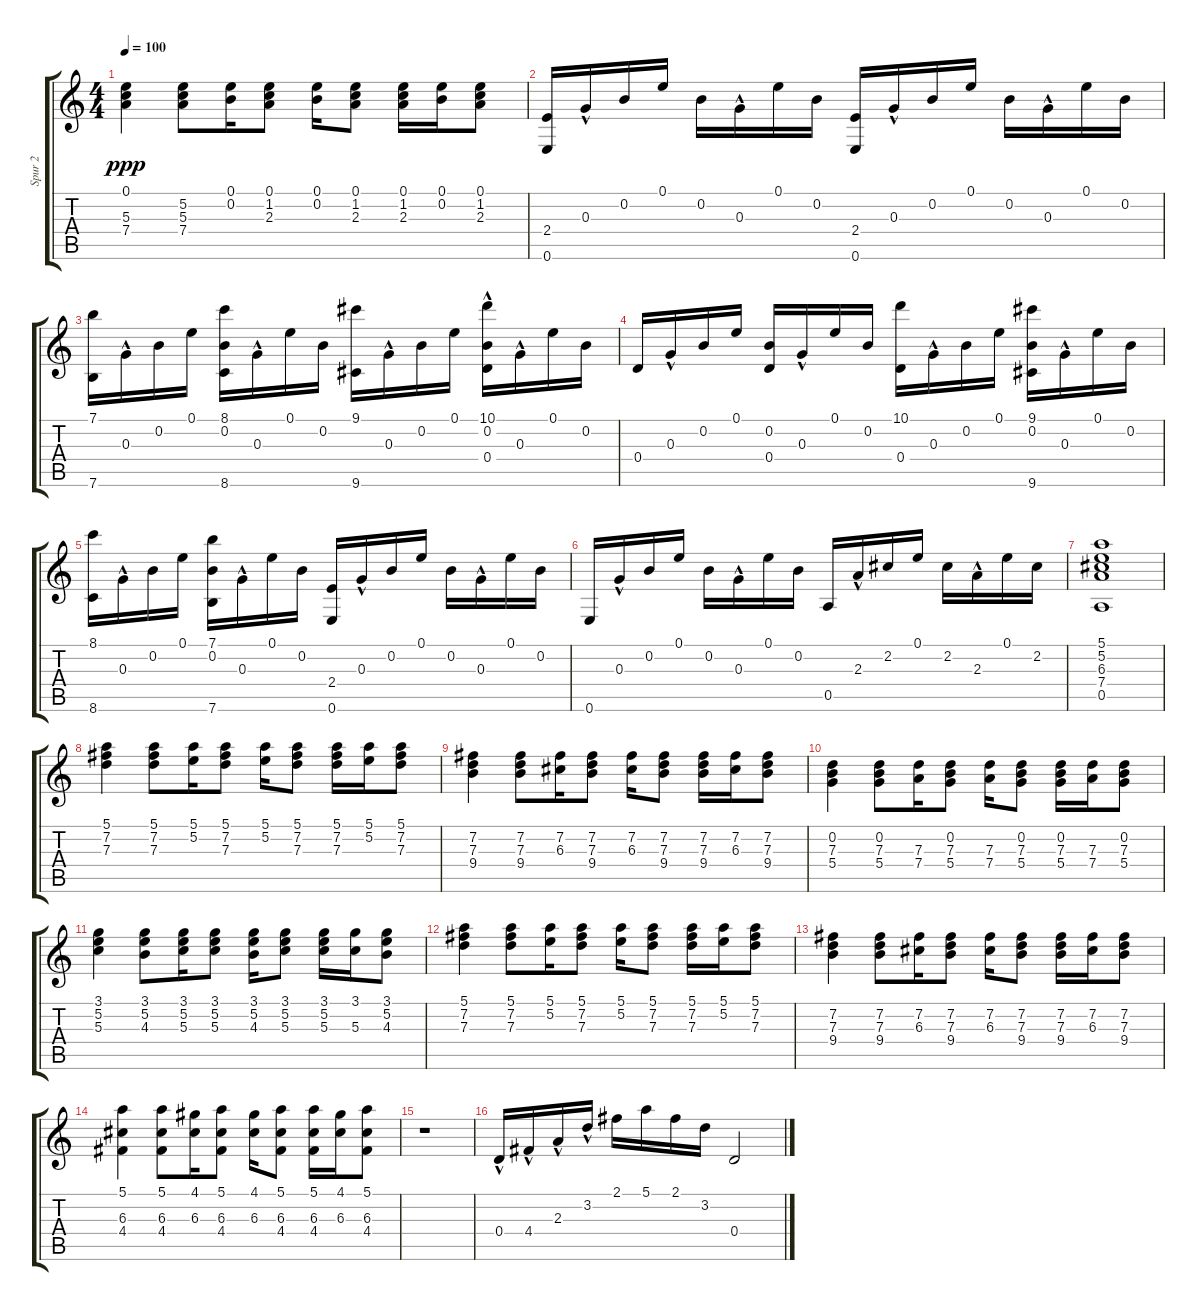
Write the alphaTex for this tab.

\track ("Spur 2" "Spur 2") {instrument acousticguitarsteel}
\staff {score tabs}
\tuning (E4 B3 G3 D3 A2 E2) {hide}
\ts (4 4)
\tempo 100
\clef g2
\ks c
(0.1 5.3 7.4).4{dy ppp} (5.2 5.3 7.4).8 (0.1 0.2).16 (0.1 1.2 2.3).8 (0.1 0.2).16 (0.1 1.2 2.3).8 (0.1 1.2 2.3).16 (0.1 0.2).16 (0.1 1.2 2.3).8 |
(2.4 0.6).16{volume 11} 0.3{hac}.16 0.2.16 0.1.16 0.2.16 0.3{hac}.16 0.1.16 0.2.16 (2.4 0.6).16 0.3{hac}.16 0.2.16 0.1.16 0.2.16 0.3{hac}.16 0.1.16 0.2.16 |
(7.1 7.6).16 0.3{hac}.16 0.2.16 0.1.16 (8.1 0.2 8.6).16 0.3{hac}.16 0.1.16 0.2.16 (9.1 9.6).16 0.3{hac}.16 0.2.16 0.1.16 (10.1{hac} 0.2 0.4).16 0.3{hac}.16 0.1.16 0.2.16 |
0.4.16 0.3{hac}.16 0.2.16 0.1.16 (0.2 0.4).16 0.3{hac}.16 0.1.16 0.2.16 (10.1 0.4).16 0.3{hac}.16 0.2.16 0.1.16 (9.1 0.2 9.6).16 0.3{hac}.16 0.1.16 0.2.16 |
(8.1 8.6).16 0.3{hac}.16 0.2.16 0.1.16 (7.1 0.2 7.6).16 0.3{hac}.16 0.1.16 0.2.16 (2.4 0.6).16 0.3{hac}.16 0.2.16 0.1.16 0.2.16 0.3{hac}.16 0.1.16 0.2.16 |
0.6.16 0.3{hac}.16 0.2.16 0.1.16 0.2.16 0.3{hac}.16 0.1.16 0.2.16 0.5.16 2.3{hac}.16 2.2.16 0.1.16 2.2.16 2.3{hac}.16 0.1.16 2.2.16 |
(5.1 5.2 6.3 7.4 0.5).1 |
(5.1 7.2 7.3).4 (5.1 7.2 7.3).8 (5.1 5.2).16 (5.1 7.2 7.3).8 (5.1 5.2).16 (5.1 7.2 7.3).8 (5.1 7.2 7.3).16 (5.1 5.2).16 (5.1 7.2 7.3).8 |
(7.2 7.3 9.4).4 (7.2 7.3 9.4).8 (7.2 6.3).16 (7.2 7.3 9.4).8 (7.2 6.3).16 (7.2 7.3 9.4).8 (7.2 7.3 9.4).16 (7.2 6.3).16 (7.2 7.3 9.4).8 |
(0.2 7.3 5.4).4 (0.2 7.3 5.4).8 (7.3 7.4).16 (0.2 7.3 5.4).8 (7.3 7.4).16 (0.2 7.3 5.4).8 (0.2 7.3 5.4).16 (7.3 7.4).16 (0.2 7.3 5.4).8 |
(3.1 5.2 5.3).4 (3.1 5.2 4.3).8 (3.1 5.2 5.3).16 (3.1 5.2 5.3).8 (3.1 5.2 4.3).16 (3.1 5.2 5.3).8 (3.1 5.2 5.3).16 (3.1 5.3).16 (3.1 5.2 4.3).8 |
(5.1 7.2 7.3).4 (5.1 7.2 7.3).8 (5.1 5.2).16 (5.1 7.2 7.3).8 (5.1 5.2).16 (5.1 7.2 7.3).8 (5.1 7.2 7.3).16 (5.1 5.2).16 (5.1 7.2 7.3).8 |
(7.2 7.3 9.4).4 (7.2 7.3 9.4).8 (7.2 6.3).16 (7.2 7.3 9.4).8 (7.2 6.3).16 (7.2 7.3 9.4).8 (7.2 7.3 9.4).16 (7.2 6.3).16 (7.2 7.3 9.4).8 |
(5.1 6.3 4.4).4 (5.1 6.3 4.4).8 (4.1 6.3).16 (5.1 6.3 4.4).8 (4.1 6.3).16 (5.1 6.3 4.4).8 (5.1 6.3 4.4).16 (4.1 6.3).16 (5.1 6.3 4.4).8 |
r.1 |
0.4{hac}.16 4.4{hac}.16 2.3{hac}.16 3.2{hac}.16 2.1.16 5.1.16 2.1.16 3.2.16 0.4.2
